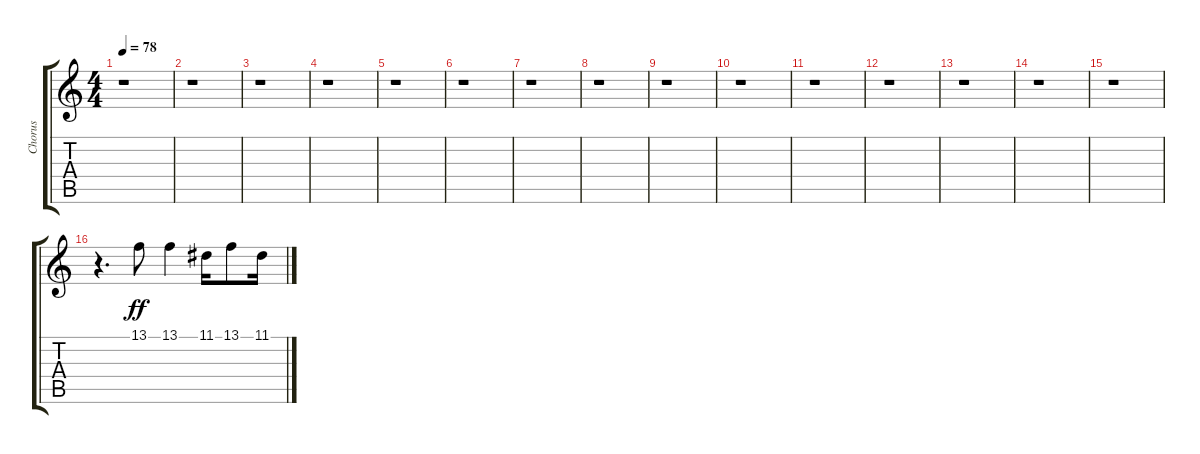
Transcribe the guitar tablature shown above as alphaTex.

\track ("Chorus" "Chorus") {instrument trumpet}
\staff {score tabs}
\tuning (E4 B3 G3 D3 A2 E2) {hide}
\ts (4 4)
\tempo 78
\clef g2
\ks c
r.1{dy ff} |
r.1 |
r.1 |
r.1 |
r.1 |
r.1 |
r.1 |
r.1 |
r.1 |
r.1 |
r.1 |
r.1 |
r.1 |
r.1 |
r.1 |
r.4{d} 13.1.8 13.1.4 11.1.16 13.1.8 11.1.16
